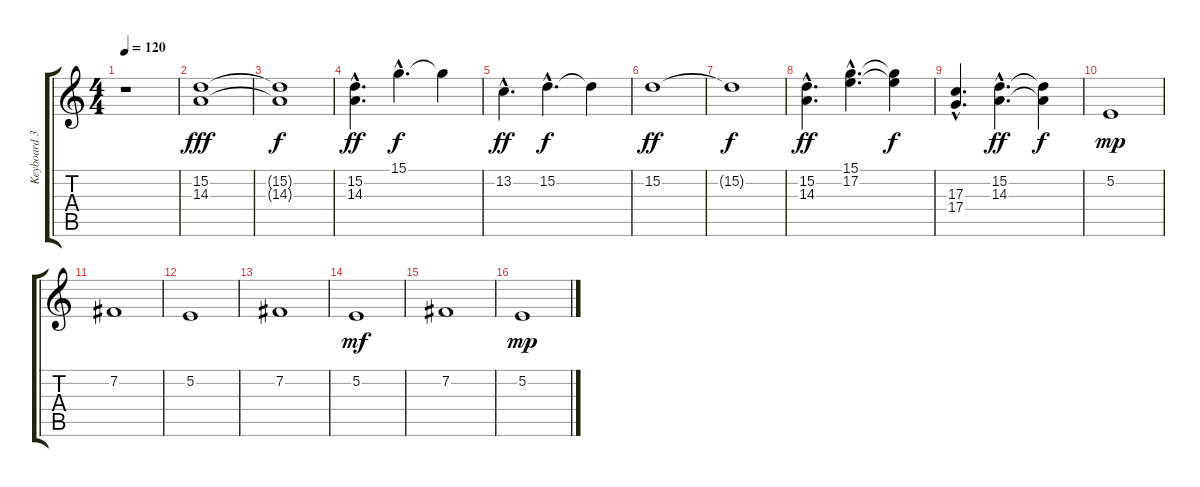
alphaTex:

\track ("Keyboard 3" "Keyboard 3") {instrument stringensemble1}
\staff {score tabs}
\tuning (E4 B3 G3 D3 A2 E2) {hide}
\ts (4 4)
\tempo 120
\clef g2
\ks c
r.1{dy fff instrument stringensemble1} |
(15.2 14.3).1{instrument pad6metallic} |
(15.2{t} 14.3{t}).1{dy f} |
(15.2{hac} 14.3{hac}).4{d dy ff} 15.1{hac}.4{d dy f} 15.1{t}.4 |
13.2{hac}.4{d dy ff} 15.2{hac}.4{d dy f} 15.2{t}.4 |
15.2.1{dy ff} |
15.2{t}.1{dy f} |
(15.2{hac} 14.3{hac}).4{d dy ff} (15.1{hac} 17.2{hac}).4{d} (15.1{t} 17.2{t}).4{dy f} |
(17.3{hac} 17.4{hac}).4{d} (15.2{hac} 14.3{hac}).4{d dy ff} (15.2{t} 14.3{t}).4{dy f} |
5.2.1{dy mp instrument pad8sweep} |
7.2.1 |
5.2.1 |
7.2.1 |
5.2.1{dy mf} |
7.2.1 |
5.2.1{dy mp}
